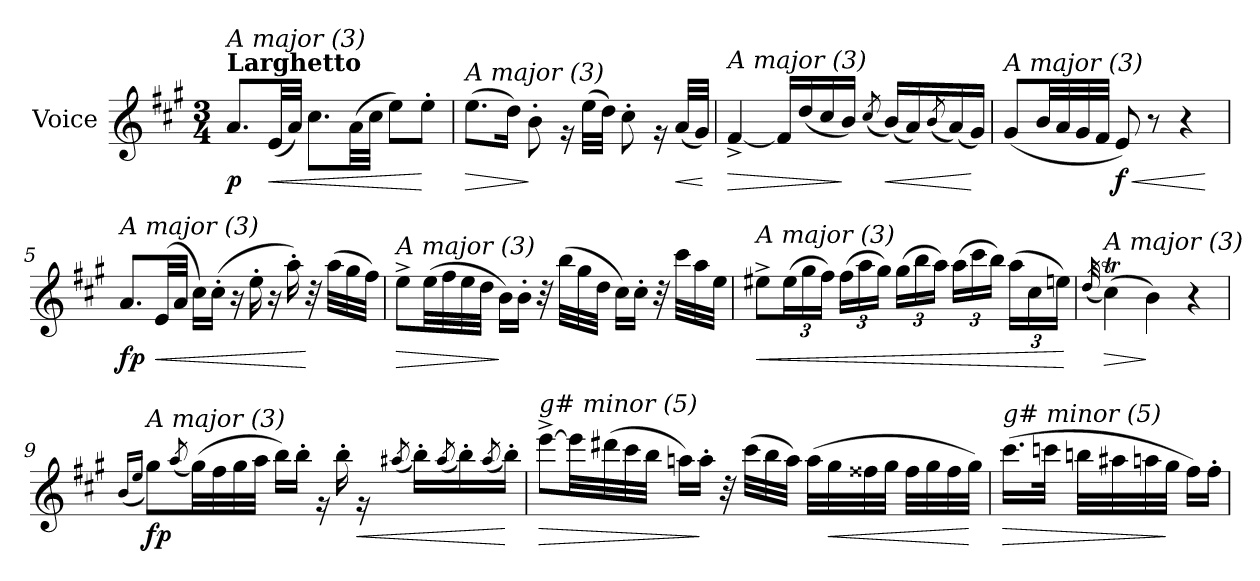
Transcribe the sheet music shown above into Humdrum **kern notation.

**kern	**dynam
*part1	*part1
*staff1	*staff1
*I"Voice	*
*I'V	*
*clefG2	*
*k[f#c#g#]	*
*A:	*
*M3/4	*
*MM44	*
=1	=1
!LO:TX:a:B:t=Larghetto	!
!LO:TX:i:t=A major (3)	!
!	!LO:DY:b
8.a/L	p
!	!LO:HP:b
(<32e/LL	<
32a/JJJ)	.
8.cc#\L	.
(>32a\LL	.
32cc#\JJJ	.
8ee\L)	.
8ee'>\J	[
=2	=2
!LO:TX:i:t=A major (3)	!
!	!LO:HP:b
(>8.ee\L	>
16dd\Jk)	.
8b'>\	]
16rg	.
(>32ee\LLL	.
32dd\JJJ)	.
8cc#'>\	.
16rg	.
!	!LO:HP:b
(<32a/LLL	<
32g#/JJJ)	.
.	[
=3	=3
!LO:TX:i:t=A major (3)	!
!	!LO:HP:b
[4f#^</	>
16f#/LL]	.
(<16dd/	.
16cc#/	.
16b/JJ)	]
(<8qcc#/	.
!	!LO:HP:b
(<16b/LL)	<
16a/)	.
(<8qb/	.
(<16a/)	.
16g#/JJ)	[
!!LO:LB:g=z
=4	=4
!LO:TX:i:t=A major (3)	!
(<8g#/L	.
32b/LL	.
32a/	.
32g#/	.
32f#/JJJ	.
!	!LO:HP:b
!	!LO:DY:n=1:b
8e/)	< f
8r	.
4r	.
.	[
=5	=5
!LO:TX:i:t=A major (3)	!
!	!LO:DY:b
8.a/L	fp
!	!LO:HP:b
(>32e/LL	<
32a/JJJ	.
16cc#\LL)	.
(>16cc#'>\JJ	.
16r	.
16ee'>\	.
16r	.
16aa'>\)	.
32r	[
(>32aa\LLL	.
32gg#\	.
32ff#\JJJ)	.
=6	=6
!LO:TX:i:t=A major (3)	!
!	!LO:HP:b
8ee^>\L	>
(>32ee\LL	.
32ff#\	.
32ee\	.
32dd\JJJ	.
16b\LL)	]
16b'>\JJ	.
32r	.
(>32bb\LLL	.
32gg#\	.
32dd\JJJ	.
16cc#\LL)	.
16cc#'>\JJ	.
32r	.
32ccc#\LLL	.
32aa\	.
32ee\JJJ	.
!!LO:LB:g=z
=7	=7
!LO:TX:i:t=A major (3)	!
!	!LO:HP:b
8ee#X^>\L	<
*Xbrackettup	*
(>24ee#\L	.
24gg#\	.
24ff#\JJ)	.
(>24ff#\LL	.
24aa\	.
24gg#\JJ)	.
(>24gg#\LL	.
24bb\	.
24aa\JJ)	.
(>24aa\LL	.
24ccc#\	.
24bb\JJ)	.
(>24aa\LL	.
24cc#\	.
24een\JJ)	.
.	[
=8	=8
(<32qdd/	.
!LO:TX:i:t=A major (3)	!
!	!LO:HP:b
(>4cc#t\)	>
4b\)	]
4r	.
!!LO:LB:g=z
=9	=9
(<16qb/LL	.
16qee/JJ	.
!LO:TX:i:t=A major (3)	!
!	!LO:DY:b
8gg#\L)	fp
(<8qaa/	.
(>32gg#\LL)	.
32ff#\	.
32gg#\	.
32aa\JJJ	.
16bb\LL)	.
16bb'>\JJ	.
16rg	.
16bb'>\	.
!	!LO:HP:b
16rg	<
(<8qaa#X/	.
16bb'>\LL)	.
(<8qaa#/	.
16bb'>\)	.
(<8qaa#/	.
16bb'>\JJ)	[
!!LO:LB:g=z
=10	=10
!LO:TX:i:t=g# minor (5)	!
!	!LO:HP:b
[8eee^>\L	>
32eee\LL]	.
(>32ddd#X\	.
32ccc#\	.
32bb\JJJ	.
16aan\LL)	.
16aa'>\JJ	]
32r	.
(>32ccc#\LLL	.
32bb\	.
32aa\JJJ)	.
(>32aa\LLL	.
!	!LO:HP:b
32gg#\	<
32ff##X\	.
32gg#\JJJ	.
32ff##\LLL	.
32gg#\	.
32ff##\	.
32gg#\JJJ)	[
=11	=11
!LO:TX:i:t=g# minor (5)	!
!	!LO:HP:b
(>16.ccc#\LL	>
32cccni\JJk	.
32bbn\LLL	.
32aa#X\	.
32aan\	.
32gg#\JJJ	]
16ff#\LL)	.
16ff#'>\JJ	.
=	=
*-	*-
